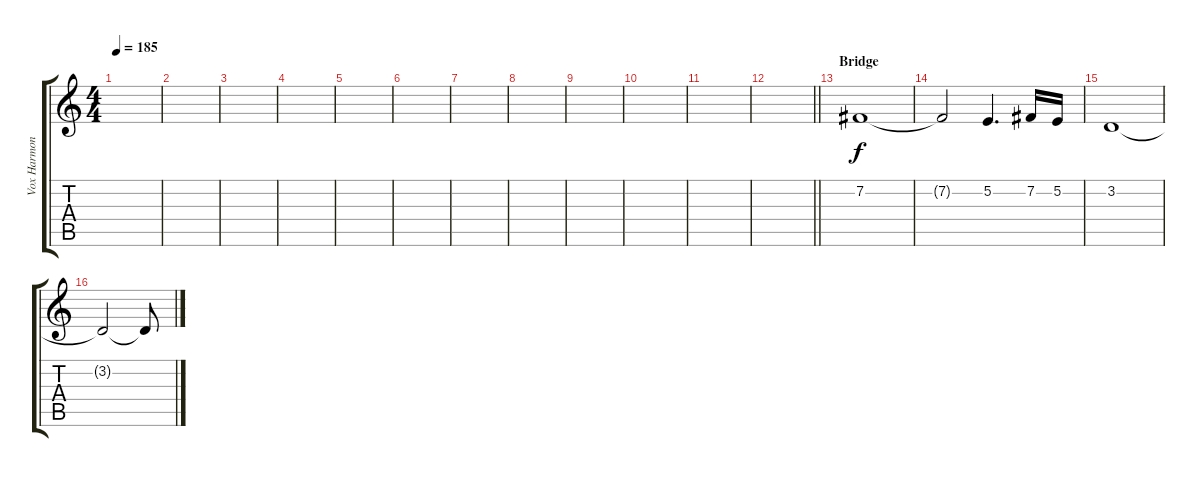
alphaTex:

\track ("Vox Harmony 1" "Vox Harmon") {instrument altosax}
\staff {score tabs}
\tuning (E4 B3 G3 D3 A2 E2) {hide}
\ts (4 4)
\tempo 185
\clef g2
\ks c
|
|
|
|
|
|
|
|
|
|
|
\barLineRight lightlight
|
\section ("" "Bridge")
7.2.1 |
7.2{t}.2 5.2.4{d} 7.2.16 5.2.16 |
3.2.1 |
3.2{t}.2 3.2{t}.8
